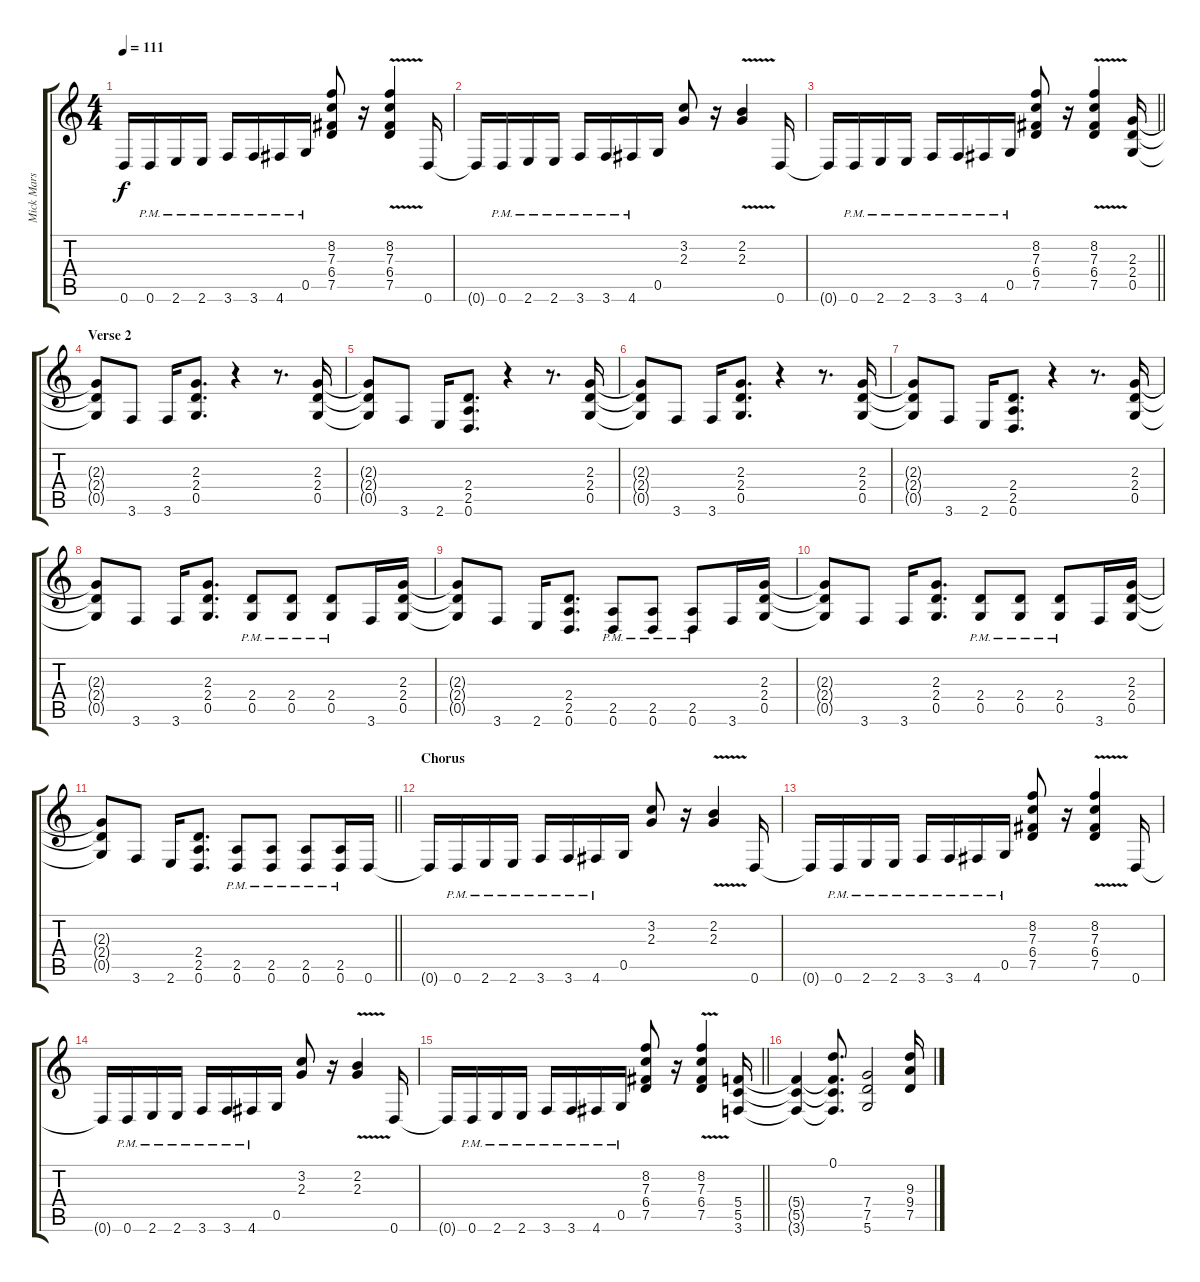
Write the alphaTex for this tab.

\track ("Mick Mars" "Mick Mars") {instrument distortionguitar}
\staff {score tabs}
\tuning (D4 A3 F3 C3 G2 D2) {hide}
\ts (4 4)
\tempo 111
\clef g2
\ks c
0.6{t}.16{dy f} 0.6{pm}.16 2.6{pm}.16 2.6{pm}.16 3.6{pm}.16 3.6{pm}.16 4.6{pm}.16 0.5{pm}.16 (8.2 7.3 6.4 7.5).8 r.16 (8.2{v} 7.3{v} 6.4{v} 7.5{v}).4 0.6.16 |
0.6{t}.16 0.6{pm}.16 2.6{pm}.16 2.6{pm}.16 3.6{pm}.16 3.6{pm}.16 4.6{pm}.16 0.5.16 (3.2 2.3).8 r.16 (2.2{v} 2.3{v}).4 0.6.16 |
\barLineRight lightlight
0.6{t}.16 0.6{pm}.16 2.6{pm}.16 2.6{pm}.16 3.6{pm}.16 3.6{pm}.16 4.6{pm}.16 0.5{pm}.16 (8.2 7.3 6.4 7.5).8 r.16 (8.2{v} 7.3{v} 6.4{v} 7.5{v}).4 (2.3 2.4 0.5).16 |
\section ("" "Verse 2")
(2.3{t} 2.4{t} 0.5{t}).8 3.6.8 3.6.16 (2.3 2.4 0.5).8{d} r.4 r.8{d} (2.3 2.4 0.5).16 |
(2.3{t} 2.4{t} 0.5{t}).8 3.6.8 2.6.16 (2.4 2.5 0.6).8{d} r.4 r.8{d} (2.3 2.4 0.5).16 |
(2.3{t} 2.4{t} 0.5{t}).8 3.6.8 3.6.16 (2.3 2.4 0.5).8{d} r.4 r.8{d} (2.3 2.4 0.5).16 |
(2.3{t} 2.4{t} 0.5{t}).8 3.6.8 2.6.16 (2.4 2.5 0.6).8{d} r.4 r.8{d} (2.3 2.4 0.5).16 |
(2.3{t} 2.4{t} 0.5{t}).8 3.6.8 3.6.16 (2.3 2.4 0.5).8{d} (2.4{pm} 0.5{pm}).8 (2.4{pm} 0.5{pm}).8 (2.4{pm} 0.5{pm}).8 3.6.16 (2.3 2.4 0.5).16 |
(2.3{t} 2.4{t} 0.5{t}).8 3.6.8 2.6.16 (2.4 2.5 0.6).8{d} (2.5{pm} 0.6{pm}).8 (2.5{pm} 0.6{pm}).8 (2.5{pm} 0.6{pm}).8 3.6.16 (2.3 2.4 0.5).16 |
(2.3{t} 2.4{t} 0.5{t}).8 3.6.8 3.6.16 (2.3 2.4 0.5).8{d} (2.4{pm} 0.5{pm}).8 (2.4{pm} 0.5{pm}).8 (2.4{pm} 0.5{pm}).8 3.6.16 (2.3 2.4 0.5).16 |
\barLineRight lightlight
(2.3{t} 2.4{t} 0.5{t}).8 3.6.8 2.6.16 (2.4 2.5 0.6).8{d} (2.5{pm} 0.6{pm}).8 (2.5{pm} 0.6{pm}).8 (2.5{pm} 0.6{pm}).8 (2.5{pm} 0.6{pm}).16 0.6.16 |
\section ("" "Chorus")
0.6{t}.16 0.6{pm}.16 2.6{pm}.16 2.6{pm}.16 3.6{pm}.16 3.6{pm}.16 4.6{pm}.16 0.5.16 (3.2 2.3).8 r.16 (2.2{v} 2.3{v}).4 0.6.16 |
0.6{t}.16 0.6{pm}.16 2.6{pm}.16 2.6{pm}.16 3.6{pm}.16 3.6{pm}.16 4.6{pm}.16 0.5{pm}.16 (8.2 7.3 6.4 7.5).8 r.16 (8.2{v} 7.3{v} 6.4{v} 7.5{v}).4 0.6.16 |
0.6{t}.16 0.6{pm}.16 2.6{pm}.16 2.6{pm}.16 3.6{pm}.16 3.6{pm}.16 4.6{pm}.16 0.5.16 (3.2 2.3).8 r.16 (2.2{v} 2.3{v}).4 0.6.16 |
\barLineRight lightlight
0.6{t}.16 0.6{pm}.16 2.6{pm}.16 2.6{pm}.16 3.6{pm}.16 3.6{pm}.16 4.6{pm}.16 0.5{pm}.16 (8.2 7.3 6.4 7.5).8 r.16 (8.2{v} 7.3{v} 6.4{v} 7.5{v}).4 (5.4 5.5 3.6).16 |
(5.4{t} 5.5{t} 3.6{t}).4 (0.1 5.4{t} 5.5{t} 3.6{t}).8{d} (7.4 7.5 5.6).2 (9.3 9.4 7.5).16
